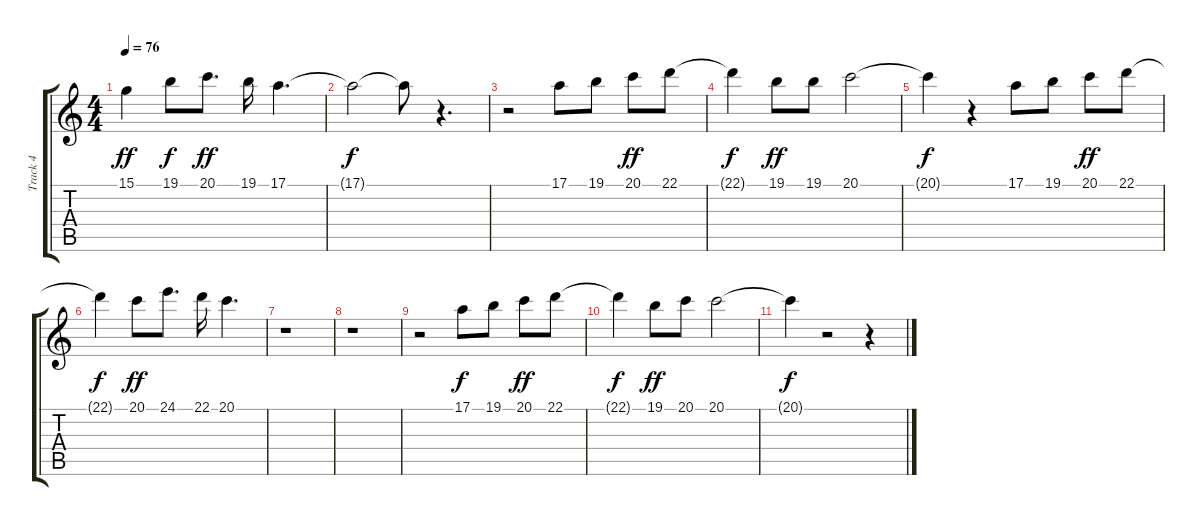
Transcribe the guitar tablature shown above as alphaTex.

\track ("Track 4" "Track 4") {instrument panflute}
\staff {score tabs}
\tuning (E4 B3 G3 D3 A2 E2) {hide}
\ts (4 4)
\tempo 76
\clef g2
\ks c
15.1.4{dy ff} 19.1.8{dy f} 20.1.8{d dy ff} 19.1.16 17.1.4{d} |
17.1{t}.2{dy f} 17.1{t}.8 r.4{d} |
r.2 17.1.8 19.1.8 20.1.8{dy ff} 22.1.8 |
22.1{t}.4{dy f} 19.1.8{dy ff} 19.1.8 20.1.2 |
20.1{t}.4{dy f} r.4 17.1.8 19.1.8 20.1.8{dy ff} 22.1.8 |
22.1{t}.4{dy f} 20.1.8{dy ff} 24.1.8{d} 22.1.16 20.1.4{d} |
r.1 |
r.1 |
r.2 17.1.8{dy f} 19.1.8 20.1.8{dy ff} 22.1.8 |
22.1{t}.4{dy f} 19.1.8{dy ff} 20.1.8 20.1.2 |
20.1{t}.4{dy f} r.2 r.4
